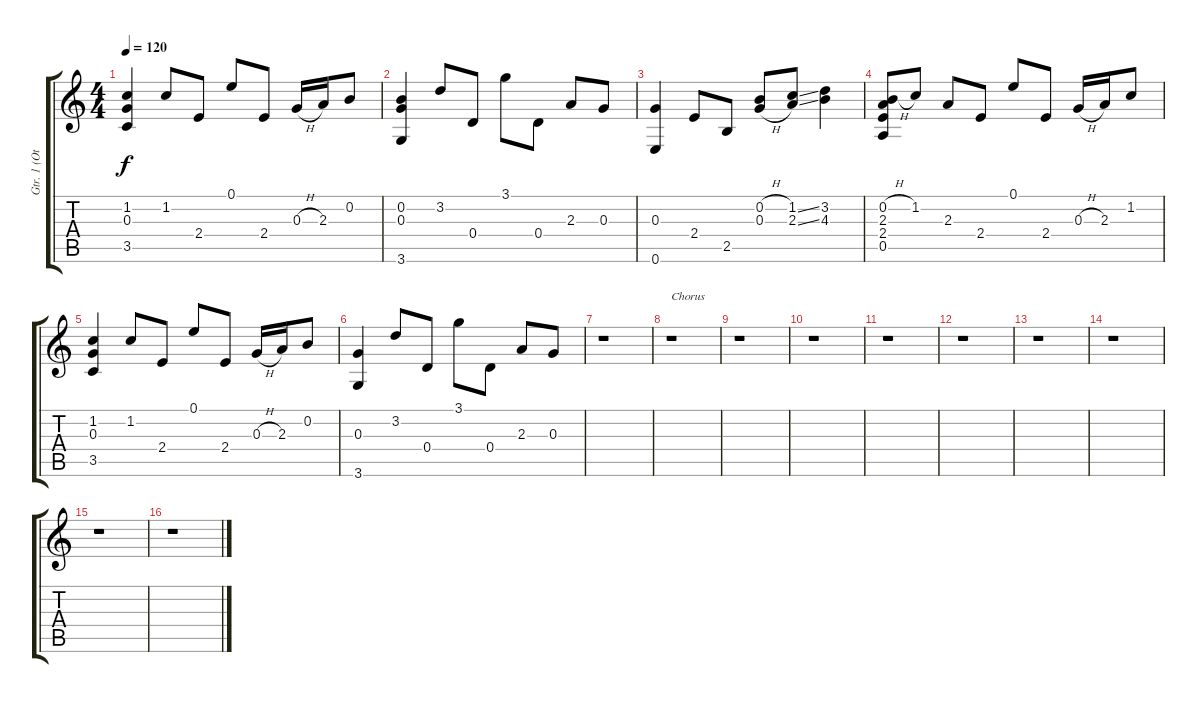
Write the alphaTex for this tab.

\track ("Gtr. 1 (Other)" "Gtr. 1 (Ot") {instrument acousticguitarsteel}
\staff {score tabs}
\tuning (E4 B3 G3 D3 A2 E2) {hide}
\ts (4 4)
\tempo 120
\clef g2
\ks c
(1.2 0.3 3.5).4{dy f} 1.2.8 2.4.8 0.1.8 2.4.8 0.3{h}.16 2.3.16 0.2.8 |
(0.2 0.3 3.6).4 3.2.8 0.4.8 3.1.8 0.4.8 2.3.8 0.3.8 |
(0.3 0.6).4 2.4.8 2.5.8 (0.2{h} 0.3{h}).8 (1.2{ss} 2.3{ss}).8 (3.2 4.3).4 |
(0.2{h} 2.3 2.4 0.5).8 1.2.8 2.3.8 2.4.8 0.1.8 2.4.8 0.3{h}.16 2.3.16 1.2.8 |
(1.2 0.3 3.5).4 1.2.8 2.4.8 0.1.8 2.4.8 0.3{h}.16 2.3.16 0.2.8 |
(0.3 3.6).4 3.2.8 0.4.8 3.1.8 0.4.8 2.3.8 0.3.8 |
r.1 |
r.1{txt "Chorus"} |
r.1 |
r.1 |
r.1 |
r.1 |
r.1 |
r.1 |
r.1 |
r.1
